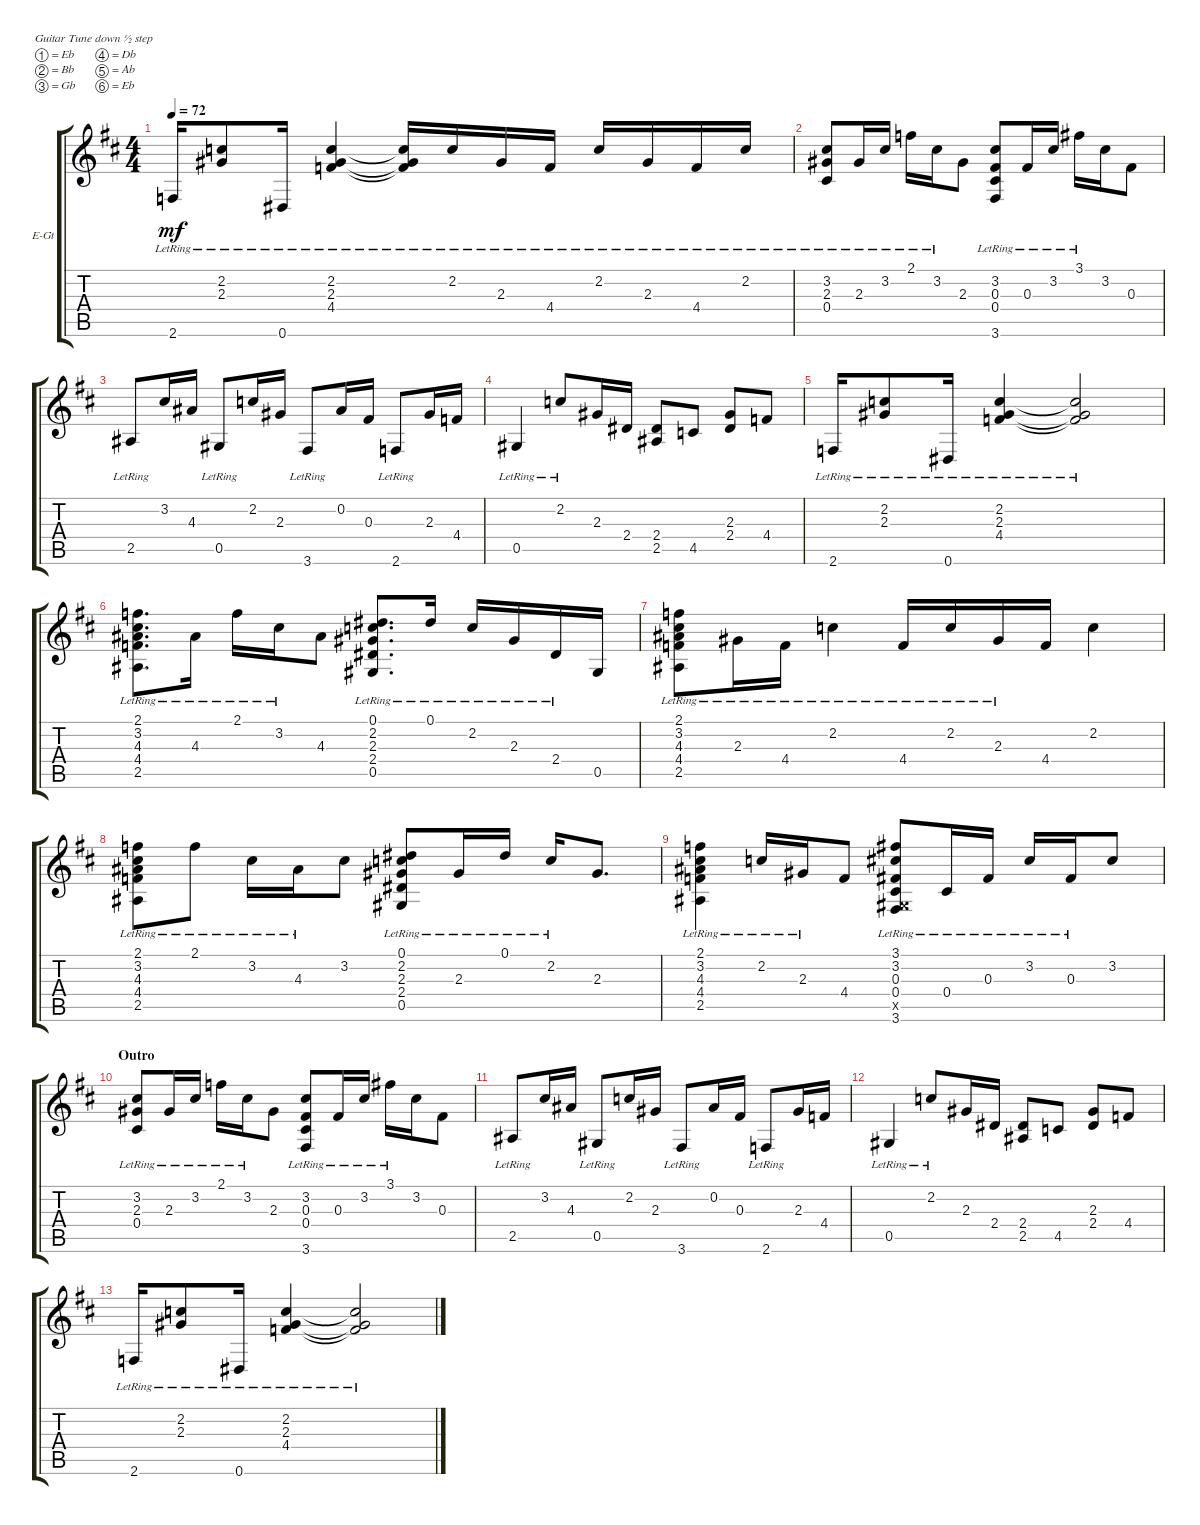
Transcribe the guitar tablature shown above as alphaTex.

\defaultSystemsLayout 4
\bracketExtendMode groupsimilarinstruments
\firstSystemTrackNameOrientation horizontal
\otherSystemsTrackNameOrientation horizontal
\track ("ACE FREHLEY" "E-Gt") {instrument distortionguitar}
\staff {score tabs}
\tuning (Eb4 Bb3 Gb3 Db3 Ab2 Eb2)
\ts (4 4)
\tempo 72
\clef g2
\scale
0.30269
\ks d
2.6{lr}.16{dy mf} (2.2 2.3{lr}).8 0.6{lr}.16 (4.4{lr} 2.3 2.2).4 (4.4{t} 2.3{t} 2.2{lr t}).16 2.2{lr}.16 2.3{lr}.16 4.4{lr}.16 2.2{lr}.16 2.3{lr}.16 4.4{lr}.16 2.2{lr}.16 |
\scale
0.325195 (3.2 2.3{lr} 0.4).8 2.3{lr}.16 3.2{lr}.16 2.1{lr}.16 3.2{lr}.16 2.3.8 (3.2{lr} 0.3 0.4 3.6).8 0.3{lr}.16 3.2{lr}.16 3.1{lr}.16 3.2.16 0.3.8 |
\scale
0.373086 2.5{lr}.8 3.2.16 4.3.16 0.5{lr}.8 2.2.16 2.3.16 3.6{lr}.8 0.2.16 0.3.16 2.6{lr}.8 2.3.16 4.4.16 |
\scale
0.295551 0.5{lr}.4 2.2{lr}.8 2.3.16 2.4.16 (2.4 2.5).8 4.5.8 (2.4 2.3).8 4.4.8 |
\scale
0.330875 2.6{lr}.16 (2.2 2.3{lr}).8 0.6{lr}.16 (4.4{lr} 2.3 2.2).4 (4.4{t} 2.3{t} 2.2{lr t}).2 |
\scale
0.380233 (2.5 4.4 4.3{lr} 3.2 2.1).8{d beam invert} 4.3{lr}.16 2.1{lr}.16 3.2{lr}.16 4.3.8 (0.1{lr} 2.2 2.3 2.4 0.5).8{d} 0.1{lr}.16 2.2{lr}.16 2.3{lr}.16 2.4{lr}.16 0.5.16 |
(2.5 4.4 4.3{lr} 3.2 2.1).8{beam invert} 2.3{lr}.16 4.4{lr}.16 2.2{lr}.4 4.4{lr}.16 2.2{lr}.16 2.3{lr}.16 4.4.16 2.2.4 |
\scale
0.291268 (2.5 4.4 4.3{lr} 3.2 2.1{lr}).8{beam invert} 2.1{lr}.8 3.2{lr}.16 4.3{lr}.16 3.2.8 (0.1 2.2 2.3{lr} 2.4 0.5).8 2.3{lr}.16 0.1{lr}.16 2.2{lr}.16 2.3.8{d} |
\scale
0.328035 (2.5 4.4 4.3{lr} 3.2 2.1).4{beam invert} 2.2{lr}.16 2.3{lr}.16 4.4.8 (3.1 3.2 0.3 0.4{lr} 3.6 0.5{x}).8 0.4{lr}.16 0.3{lr}.16 3.2{lr}.16 0.3{lr}.16 3.2.8 |
\section ("" "Outro")
\scale
0.411681 (3.2 2.3{lr} 0.4).8 2.3{lr}.16 3.2{lr}.16 2.1{lr}.16 3.2{lr}.16 2.3.8 (3.2{lr} 0.3 0.4 3.6).8 0.3{lr}.16 3.2{lr}.16 3.1{lr}.16 3.2.16 0.3.8 |
\scale
0.281273 2.5{lr}.8 3.2.16 4.3.16 0.5{lr}.8 2.2.16 2.3.16 3.6{lr}.8 0.2.16 0.3.16 2.6{lr}.8 2.3.16 4.4.16 |
\scale
0.306734 0.5{lr}.4 2.2{lr}.8 2.3.16 2.4.16 (2.4 2.5).8 4.5.8 (2.4 2.3).8 4.4.8 |
2.6{lr}.16 (2.2 2.3{lr}).8 0.6{lr}.16 (4.4{lr} 2.3 2.2).4 (4.4{t} 2.3{t} 2.2{lr t}).2
